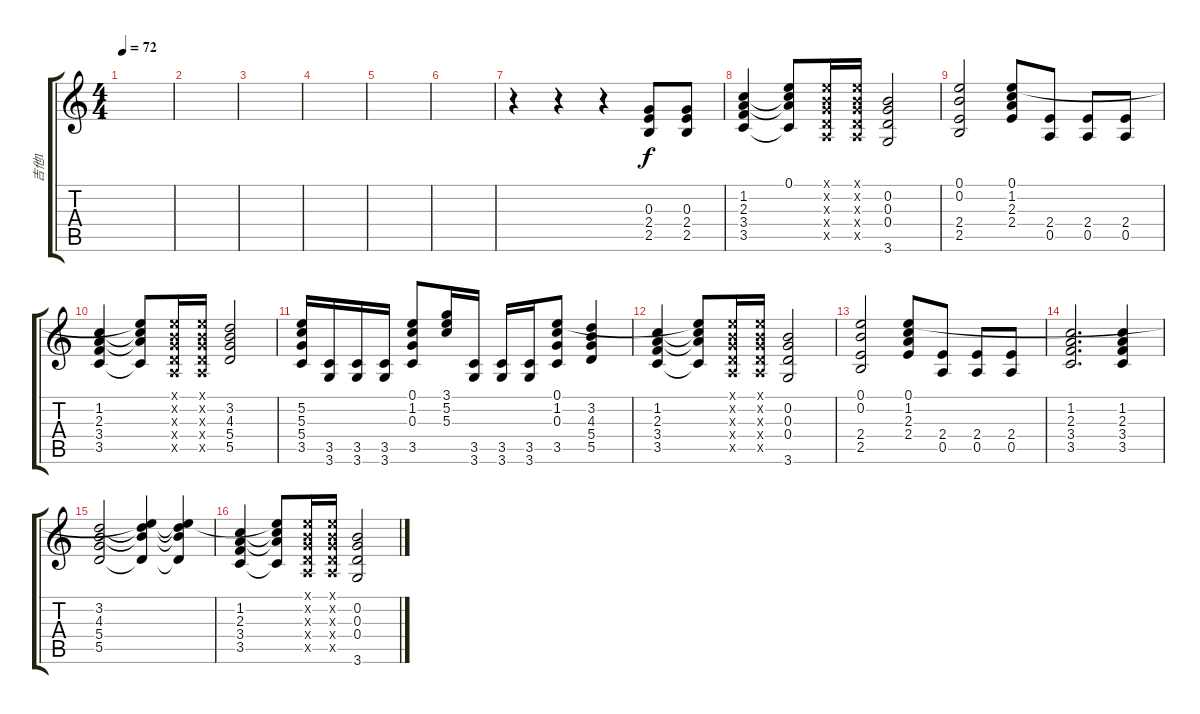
\track ("吉他1" "吉他1") {instrument distortionguitar}
\staff {score tabs}
\tuning (E4 B3 G3 D3 A2 E2) {hide}
\ts (4 4)
\tempo 72
\clef g2
\ks c
|
|
|
|
|
|
r.4 r.4 r.4 (0.3 2.4 2.5).8{volume 11} (0.3 2.4 2.5).8 |
(1.2 2.3 3.4 3.5).4 (0.1 1.2{t} 2.3{t} 3.5{t}).8 (0.1{x} 0.2{x} 0.3{x} 0.4{x} 0.5{x}).16 (0.1{x} 0.2{x} 0.3{x} 0.4{x} 0.5{x}).16 (0.2 0.3 0.4 3.6).2 |
(0.1 0.2 2.4 2.5).2 (0.1 1.2 2.3 2.4).8 (2.4 0.5).8 (2.4 0.5).8 (2.4 0.5).8 |
(1.2 2.3 3.4 3.5).4 (0.1{t} 1.2{t} 2.3{t} 3.5{t}).8 (0.1{x} 0.2{x} 0.3{x} 0.4{x} 0.5{x}).16 (0.1{x} 0.2{x} 0.3{x} 0.4{x} 0.5{x}).16 (3.2 4.3 5.4 5.5).2 |
(5.2 5.3 5.4 3.5).16 (3.5 3.6).16 (3.5 3.6).16 (3.5 3.6).16 (0.1 1.2 0.3 3.5).8 (3.1 5.2 5.3).16 (3.5 3.6).16 (3.5 3.6).16 (3.5 3.6).16 (0.1 1.2 0.3 3.5).8 (3.2 4.3 5.4 5.5).4 |
(1.2 2.3 3.4 3.5).4 (0.1{t} 1.2{t} 2.3{t} 3.5{t}).8 (0.1{x} 0.2{x} 0.3{x} 0.4{x} 0.5{x}).16 (0.1{x} 0.2{x} 0.3{x} 0.4{x} 0.5{x}).16 (0.2 0.3 0.4 3.6).2 |
(0.1 0.2 2.4 2.5).2 (0.1 1.2 2.3 2.4).8 (2.4 0.5).8 (2.4 0.5).8 (2.4 0.5).8 |
(1.2 2.3 3.4 3.5).2{d} (1.2 2.3 3.4 3.5).4 |
(3.2 4.3 5.4 5.5).2 (0.1{t} 3.2{t} 4.3{t} 5.5{t}).4 (0.1{t} 3.2{t} 4.3{t} 5.5{t}).4 |
(1.2 2.3 3.4 3.5).4 (0.1{t} 1.2{t} 2.3{t} 3.5{t}).8 (0.1{x} 0.2{x} 0.3{x} 0.4{x} 0.5{x}).16 (0.1{x} 0.2{x} 0.3{x} 0.4{x} 0.5{x}).16 (0.2 0.3 0.4 3.6).2
